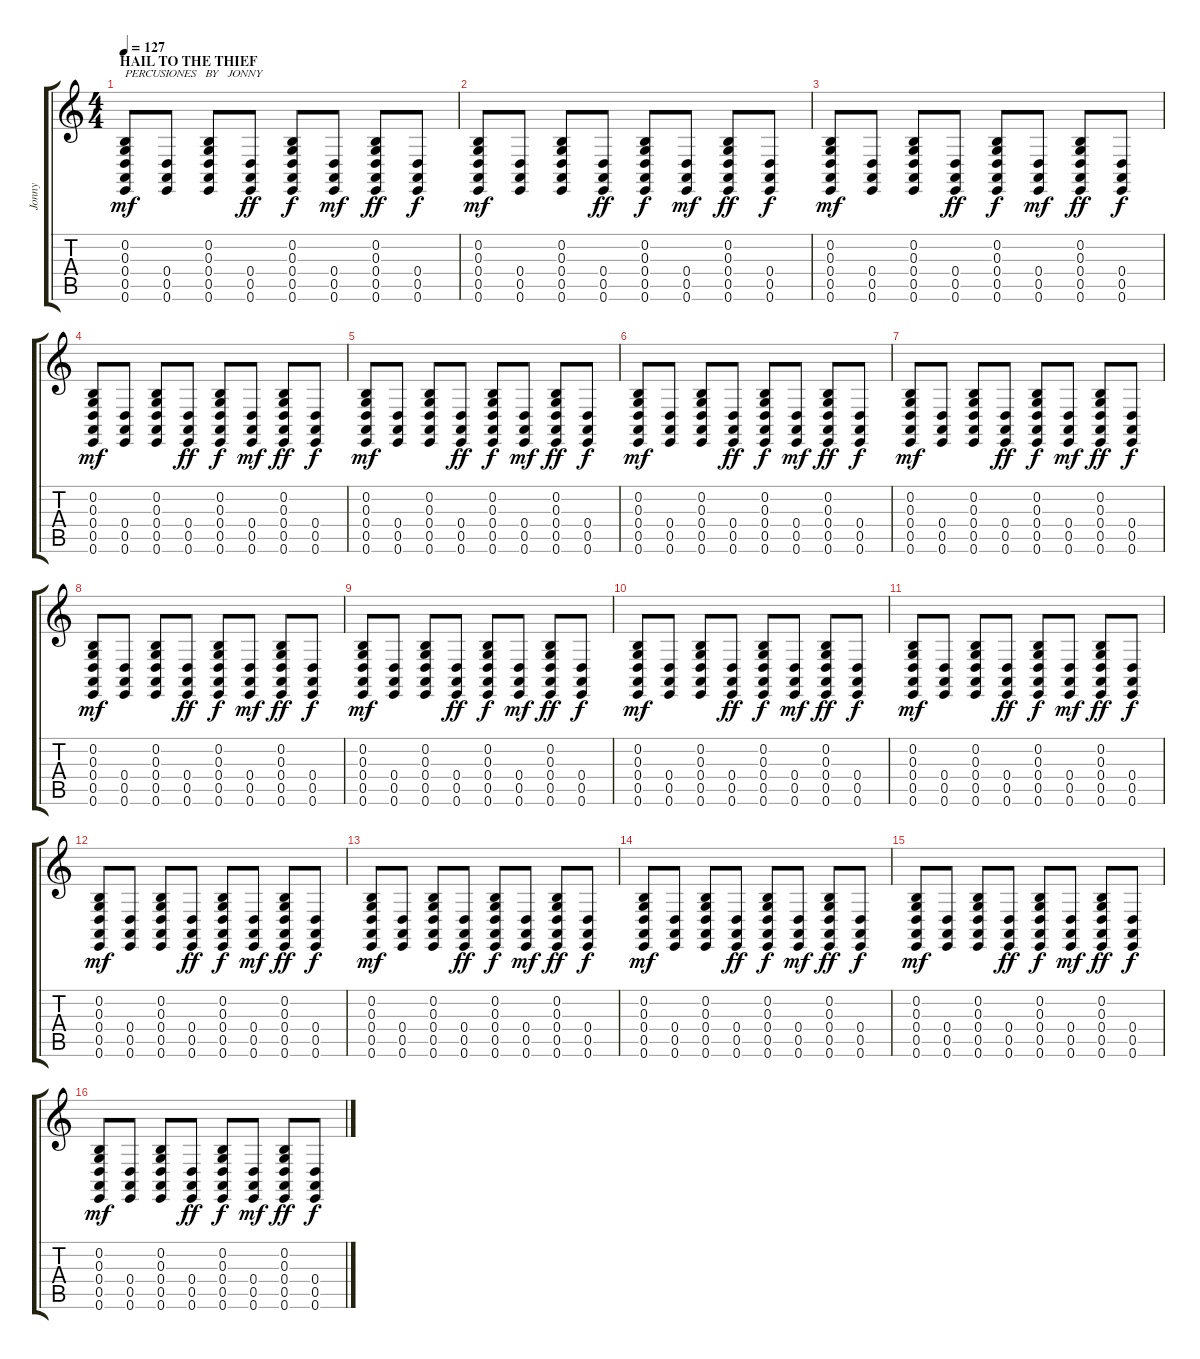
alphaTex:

\track ("Jonny" "Jonny") {instrument melodictom}
\staff {score tabs}
\tuning (E4 B3 G3 D3 A2 E2) {hide}
\ts (4 4)
\section ("" "HAIL TO THE THIEF")
\tempo 127
\clef g2
\ks c
(0.2 0.3 0.4 0.5 0.6).8{txt "PERCUSIONES   BY   JONNY" dy mf instrument melodictom} (0.4 0.5 0.6).8 (0.2 0.3 0.4 0.5 0.6).8 (0.4 0.5 0.6).8{dy ff} (0.2 0.3 0.4 0.5 0.6).8{dy f} (0.4 0.5 0.6).8{dy mf} (0.2 0.3 0.4 0.5 0.6).8{dy ff} (0.4 0.5 0.6).8{dy f} |
(0.2 0.3 0.4 0.5 0.6).8{dy mf} (0.4 0.5 0.6).8 (0.2 0.3 0.4 0.5 0.6).8 (0.4 0.5 0.6).8{dy ff} (0.2 0.3 0.4 0.5 0.6).8{dy f} (0.4 0.5 0.6).8{dy mf} (0.2 0.3 0.4 0.5 0.6).8{dy ff} (0.4 0.5 0.6).8{dy f} |
(0.2 0.3 0.4 0.5 0.6).8{dy mf} (0.4 0.5 0.6).8 (0.2 0.3 0.4 0.5 0.6).8 (0.4 0.5 0.6).8{dy ff} (0.2 0.3 0.4 0.5 0.6).8{dy f} (0.4 0.5 0.6).8{dy mf} (0.2 0.3 0.4 0.5 0.6).8{dy ff} (0.4 0.5 0.6).8{dy f} |
(0.2 0.3 0.4 0.5 0.6).8{dy mf} (0.4 0.5 0.6).8 (0.2 0.3 0.4 0.5 0.6).8 (0.4 0.5 0.6).8{dy ff} (0.2 0.3 0.4 0.5 0.6).8{dy f} (0.4 0.5 0.6).8{dy mf} (0.2 0.3 0.4 0.5 0.6).8{dy ff} (0.4 0.5 0.6).8{dy f} |
(0.2 0.3 0.4 0.5 0.6).8{dy mf} (0.4 0.5 0.6).8 (0.2 0.3 0.4 0.5 0.6).8 (0.4 0.5 0.6).8{dy ff} (0.2 0.3 0.4 0.5 0.6).8{dy f} (0.4 0.5 0.6).8{dy mf} (0.2 0.3 0.4 0.5 0.6).8{dy ff} (0.4 0.5 0.6).8{dy f} |
(0.2 0.3 0.4 0.5 0.6).8{dy mf} (0.4 0.5 0.6).8 (0.2 0.3 0.4 0.5 0.6).8 (0.4 0.5 0.6).8{dy ff} (0.2 0.3 0.4 0.5 0.6).8{dy f} (0.4 0.5 0.6).8{dy mf} (0.2 0.3 0.4 0.5 0.6).8{dy ff} (0.4 0.5 0.6).8{dy f} |
(0.2 0.3 0.4 0.5 0.6).8{dy mf} (0.4 0.5 0.6).8 (0.2 0.3 0.4 0.5 0.6).8 (0.4 0.5 0.6).8{dy ff} (0.2 0.3 0.4 0.5 0.6).8{dy f} (0.4 0.5 0.6).8{dy mf} (0.2 0.3 0.4 0.5 0.6).8{dy ff} (0.4 0.5 0.6).8{dy f} |
(0.2 0.3 0.4 0.5 0.6).8{dy mf} (0.4 0.5 0.6).8 (0.2 0.3 0.4 0.5 0.6).8 (0.4 0.5 0.6).8{dy ff} (0.2 0.3 0.4 0.5 0.6).8{dy f} (0.4 0.5 0.6).8{dy mf} (0.2 0.3 0.4 0.5 0.6).8{dy ff} (0.4 0.5 0.6).8{dy f} |
(0.2 0.3 0.4 0.5 0.6).8{dy mf} (0.4 0.5 0.6).8 (0.2 0.3 0.4 0.5 0.6).8 (0.4 0.5 0.6).8{dy ff} (0.2 0.3 0.4 0.5 0.6).8{dy f} (0.4 0.5 0.6).8{dy mf} (0.2 0.3 0.4 0.5 0.6).8{dy ff} (0.4 0.5 0.6).8{dy f} |
(0.2 0.3 0.4 0.5 0.6).8{dy mf} (0.4 0.5 0.6).8 (0.2 0.3 0.4 0.5 0.6).8 (0.4 0.5 0.6).8{dy ff} (0.2 0.3 0.4 0.5 0.6).8{dy f} (0.4 0.5 0.6).8{dy mf} (0.2 0.3 0.4 0.5 0.6).8{dy ff} (0.4 0.5 0.6).8{dy f} |
(0.2 0.3 0.4 0.5 0.6).8{dy mf} (0.4 0.5 0.6).8 (0.2 0.3 0.4 0.5 0.6).8 (0.4 0.5 0.6).8{dy ff} (0.2 0.3 0.4 0.5 0.6).8{dy f} (0.4 0.5 0.6).8{dy mf} (0.2 0.3 0.4 0.5 0.6).8{dy ff} (0.4 0.5 0.6).8{dy f} |
(0.2 0.3 0.4 0.5 0.6).8{dy mf} (0.4 0.5 0.6).8 (0.2 0.3 0.4 0.5 0.6).8 (0.4 0.5 0.6).8{dy ff} (0.2 0.3 0.4 0.5 0.6).8{dy f} (0.4 0.5 0.6).8{dy mf} (0.2 0.3 0.4 0.5 0.6).8{dy ff} (0.4 0.5 0.6).8{dy f} |
(0.2 0.3 0.4 0.5 0.6).8{dy mf} (0.4 0.5 0.6).8 (0.2 0.3 0.4 0.5 0.6).8 (0.4 0.5 0.6).8{dy ff} (0.2 0.3 0.4 0.5 0.6).8{dy f} (0.4 0.5 0.6).8{dy mf} (0.2 0.3 0.4 0.5 0.6).8{dy ff} (0.4 0.5 0.6).8{dy f} |
(0.2 0.3 0.4 0.5 0.6).8{dy mf} (0.4 0.5 0.6).8 (0.2 0.3 0.4 0.5 0.6).8 (0.4 0.5 0.6).8{dy ff} (0.2 0.3 0.4 0.5 0.6).8{dy f} (0.4 0.5 0.6).8{dy mf} (0.2 0.3 0.4 0.5 0.6).8{dy ff} (0.4 0.5 0.6).8{dy f} |
(0.2 0.3 0.4 0.5 0.6).8{dy mf} (0.4 0.5 0.6).8 (0.2 0.3 0.4 0.5 0.6).8 (0.4 0.5 0.6).8{dy ff} (0.2 0.3 0.4 0.5 0.6).8{dy f} (0.4 0.5 0.6).8{dy mf} (0.2 0.3 0.4 0.5 0.6).8{dy ff} (0.4 0.5 0.6).8{dy f} |
(0.2 0.3 0.4 0.5 0.6).8{dy mf} (0.4 0.5 0.6).8 (0.2 0.3 0.4 0.5 0.6).8 (0.4 0.5 0.6).8{dy ff} (0.2 0.3 0.4 0.5 0.6).8{dy f} (0.4 0.5 0.6).8{dy mf} (0.2 0.3 0.4 0.5 0.6).8{dy ff} (0.4 0.5 0.6).8{dy f}
